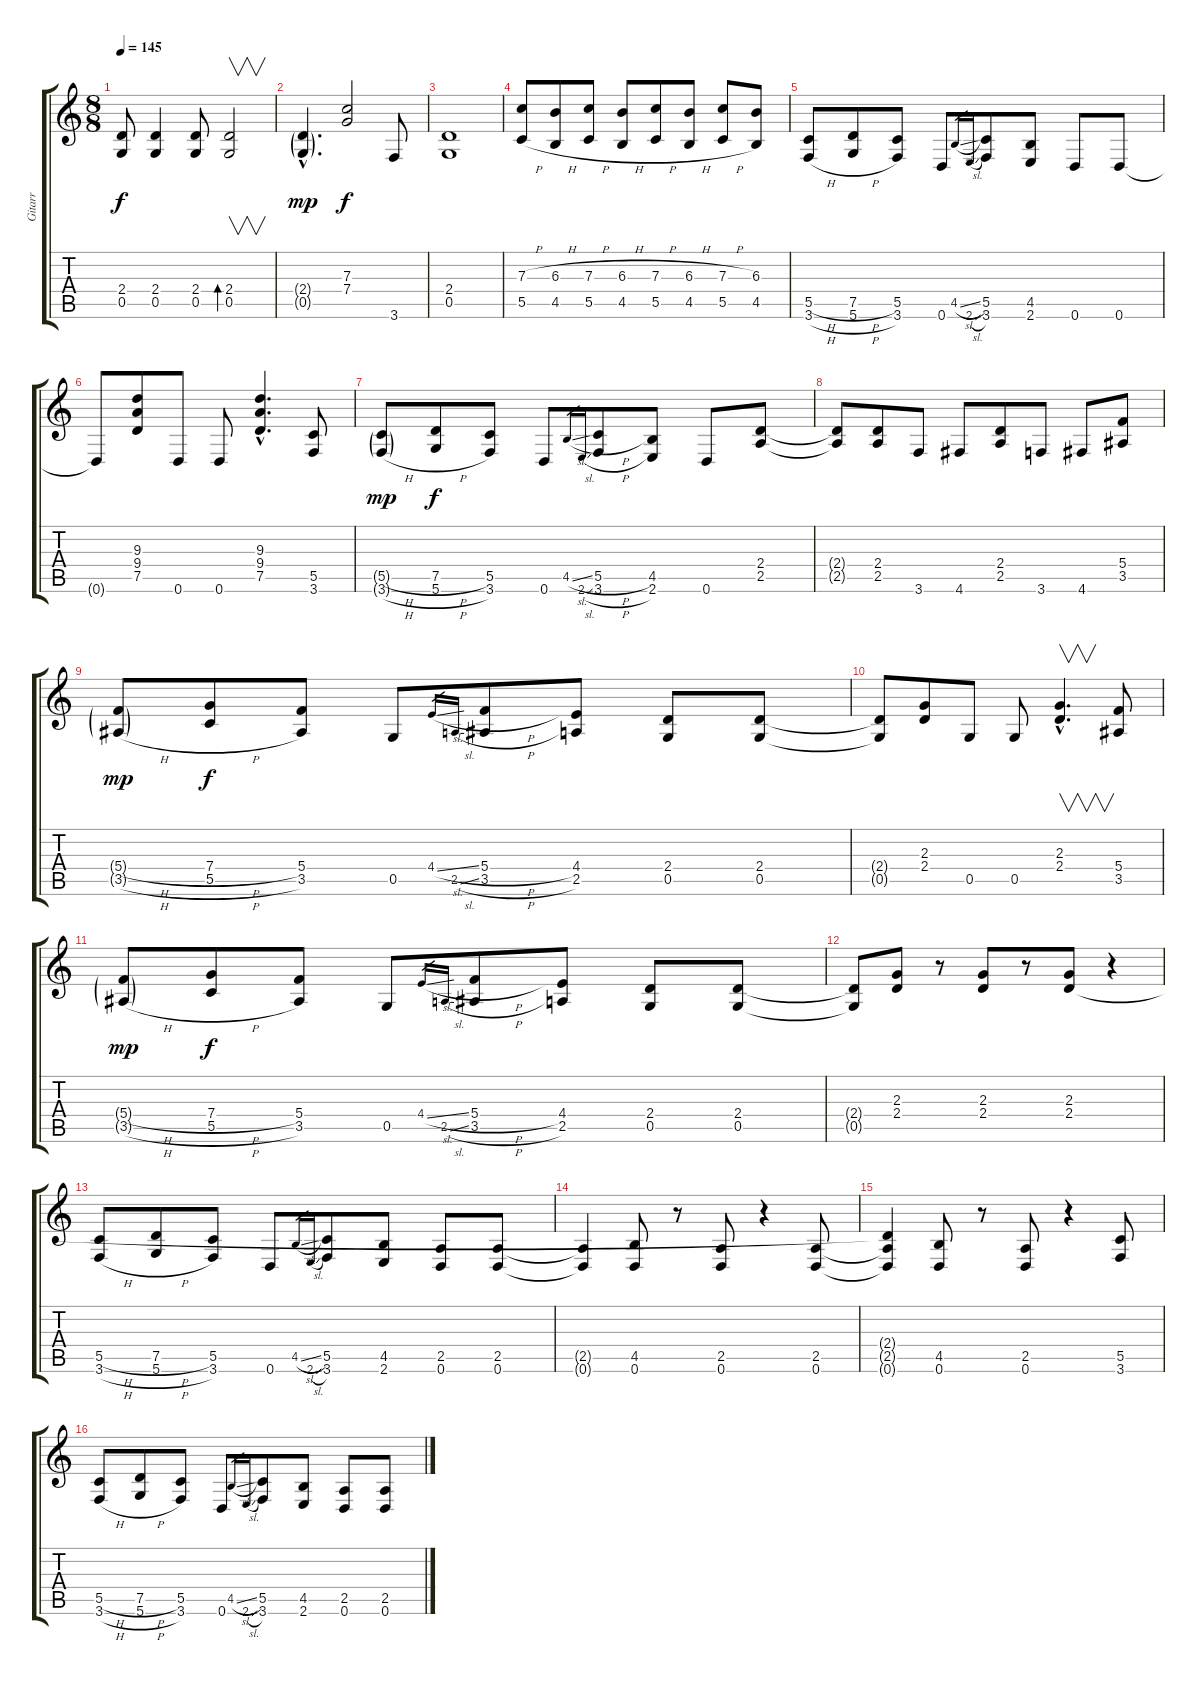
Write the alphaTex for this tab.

\track ("Gitarr" "Gitarr") {instrument electricguitarclean}
\staff {score tabs}
\tuning (D4 A3 F3 C3 G2 D2) {hide}
\ts (8 8)
\tempo 145
\clef g2
\ks c
(2.4 0.5).8{dy f} (2.4 0.5).4 (2.4 0.5).8 (2.4 0.5).2{v bd 240} |
(2.4{g hac} 0.5{g hac}).4{d dy mp} (7.3 7.4).2{dy f} 3.6.8 |
(2.4 0.5).1 |
(7.3{h} 5.5{h}).8 (6.3{h} 4.5{h}).8 (7.3{h} 5.5{h}).8 (6.3{h} 4.5{h}).8 (7.3{h} 5.5{h}).8 (6.3{h} 4.5{h}).8 (7.3{h} 5.5{h}).8 (6.3 4.5).8 |
(5.5{h} 3.6{h}).8 (7.5{h} 5.6{h}).8 (5.5 3.6).8 0.6.8 4.5{sl}.16{gr} 2.6{sl}.16{gr} (5.5 3.6).8 (4.5 2.6).8 0.6.8 0.6.8 |
0.6{t}.8 (9.3 9.4 7.5).8 0.6.8 0.6.8 (9.3{hac} 9.4{hac} 7.5{hac}).4{d} (5.5 3.6).8 |
(5.5{h g} 3.6{h g}).8{dy mp} (7.5{h} 5.6{h}).8{dy f} (5.5 3.6).8 0.6.8 4.5{sl}.16{gr} 2.6{sl}.16{gr} (5.5{h} 3.6{h}).8 (4.5 2.6).8 0.6.8 (2.4 2.5).8 |
(2.4{t} 2.5{t}).8 (2.4 2.5).8 3.6.8 4.6.8 (2.4 2.5).8 3.6.8 4.6.8 (5.4 3.5).8 |
(5.4{h g} 3.5{h g}).8{dy mp} (7.4{h} 5.5{h}).8{dy f} (5.4 3.5).8 0.5.8 4.4{sl}.16{gr} 2.5{sl}.16{gr} (5.4{h} 3.5{h}).8 (4.4 2.5).8 (2.4 0.5).8 (2.4 0.5).8 |
(2.4{t} 0.5{t}).8 (2.3 2.4).8 0.5.8 0.5.8 (2.3{hac} 2.4{hac}).4{v d} (5.4 3.5).8 |
(5.4{h g} 3.5{h g}).8{dy mp} (7.4{h} 5.5{h}).8{dy f} (5.4 3.5).8 0.5.8 4.4{sl}.16{gr} 2.5{sl}.16{gr} (5.4{h} 3.5{h}).8 (4.4 2.5).8 (2.4 0.5).8 (2.4 0.5).8 |
(2.4{t} 0.5{t}).8 (2.3 2.4).8 r.8 (2.3 2.4).8 r.8 (2.3 2.4).8 r.4 |
(5.5{h} 3.6{h}).8 (7.5{h} 5.6{h}).8 (5.5 3.6).8 0.6.8 4.5{sl}.16{gr} 2.6{sl}.16{gr} (5.5 3.6).8 (4.5 2.6).8 (2.5 0.6).8 (2.5 0.6).8 |
(2.5{t} 0.6{t}).4 (4.5 0.6).8 r.8 (2.5 0.6).8 r.4 (2.5 0.6).8 |
(2.4{t} 2.5{t} 0.6{t}).4 (4.5 0.6).8 r.8 (2.5 0.6).8 r.4 (5.5 3.6).8 |
(5.5{h} 3.6{h}).8 (7.5{h} 5.6{h}).8 (5.5 3.6).8 0.6.8 4.5{sl}.16{gr} 2.6{sl}.16{gr} (5.5 3.6).8 (4.5 2.6).8 (2.5 0.6).8 (2.5 0.6).8
